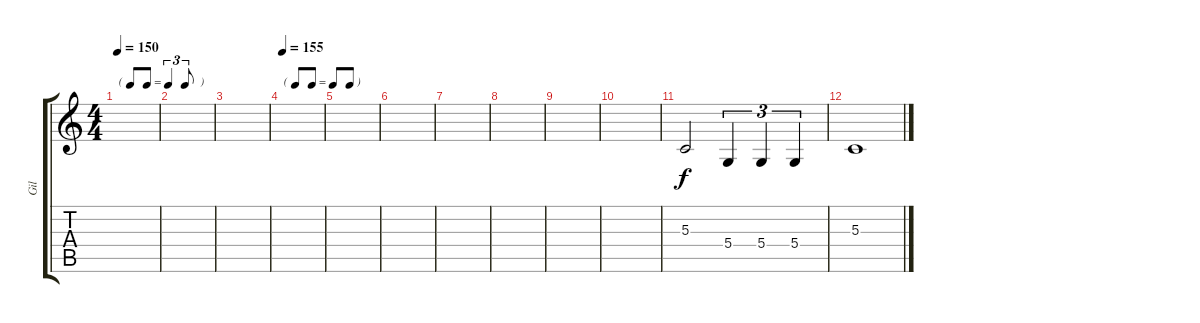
\track ("Gil" "Gil") {instrument trumpet}
\staff {score tabs}
\tuning (E4 B3 G3 D3 A2 E2) {hide}
\ts (4 4)
\tf triplet8th
\tempo 150
\clef g2
\ks c
|
|
|
\tf none
\tempo 155
|
|
|
|
|
|
|
5.3.2 5.4.4{tu (3 2)} 5.4.4{tu (3 2)} 5.4.4{tu (3 2)} |
5.3.1
